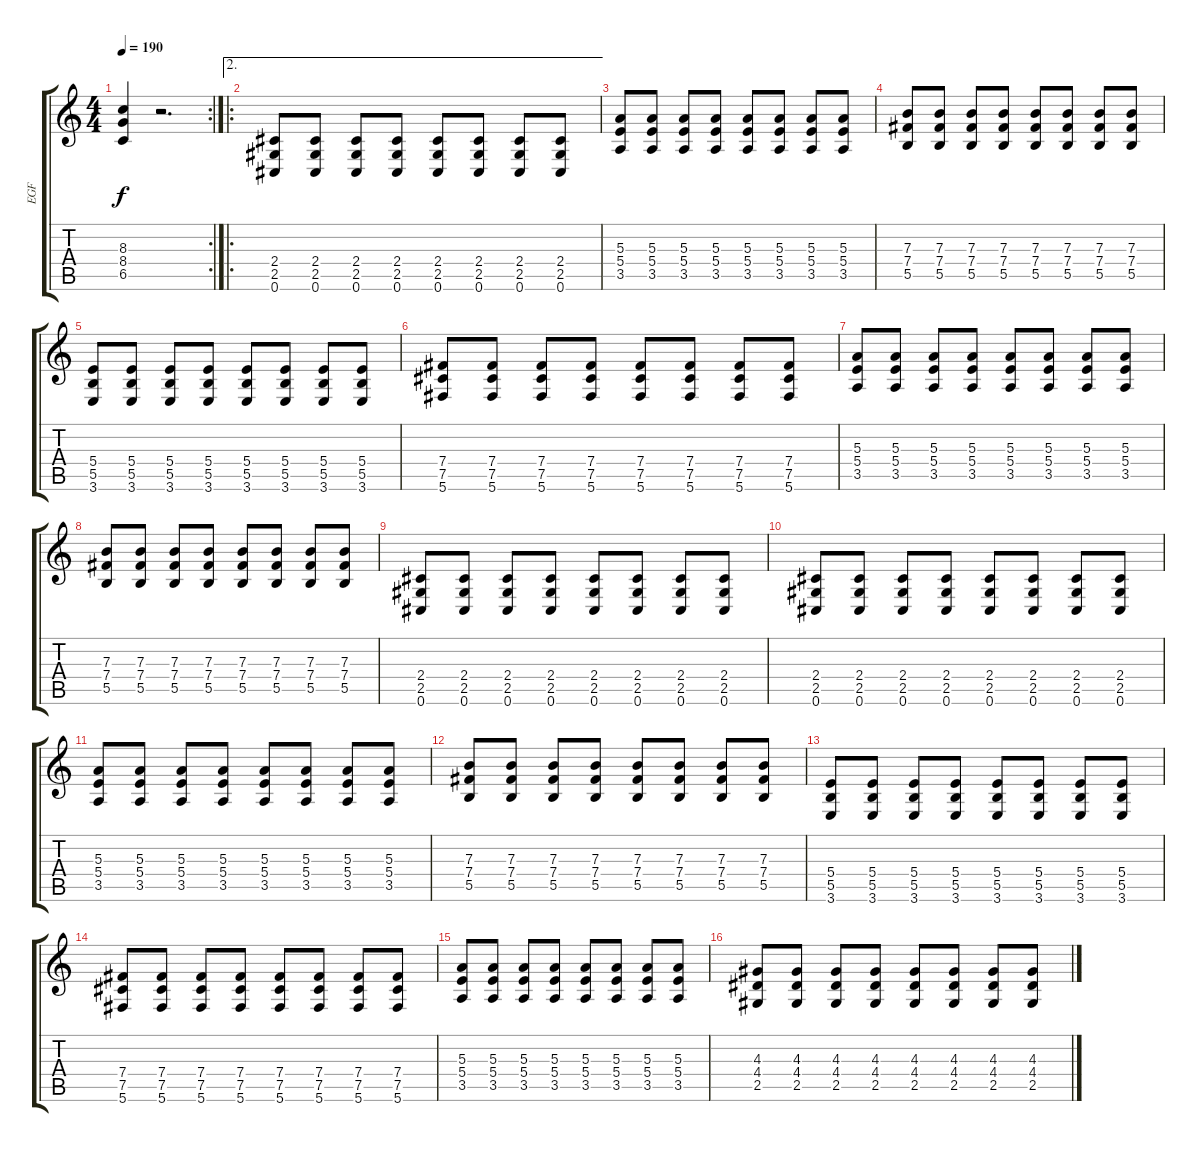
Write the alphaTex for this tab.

\track ("EGF" "EGF") {instrument distortionguitar}
\staff {score tabs}
\tuning (Db4 Ab3 E3 B2 Gb2 Db2) {hide}
\rc 2
\ts (4 4)
\tempo 190
\clef g2
\ks c
(8.3 8.4 6.5).4{dy f} r.2{d} |
\ae 2
\ro
(2.4 2.5 0.6).8 (2.4 2.5 0.6).8 (2.4 2.5 0.6).8 (2.4 2.5 0.6).8 (2.4 2.5 0.6).8 (2.4 2.5 0.6).8 (2.4 2.5 0.6).8 (2.4 2.5 0.6).8 |
(5.3 5.4 3.5).8 (5.3 5.4 3.5).8 (5.3 5.4 3.5).8 (5.3 5.4 3.5).8 (5.3 5.4 3.5).8 (5.3 5.4 3.5).8 (5.3 5.4 3.5).8 (5.3 5.4 3.5).8 |
(7.3 7.4 5.5).8 (7.3 7.4 5.5).8 (7.3 7.4 5.5).8 (7.3 7.4 5.5).8 (7.3 7.4 5.5).8 (7.3 7.4 5.5).8 (7.3 7.4 5.5).8 (7.3 7.4 5.5).8 |
(5.4 5.5 3.6).8 (5.4 5.5 3.6).8 (5.4 5.5 3.6).8 (5.4 5.5 3.6).8 (5.4 5.5 3.6).8 (5.4 5.5 3.6).8 (5.4 5.5 3.6).8 (5.4 5.5 3.6).8 |
(7.4 7.5 5.6).8 (7.4 7.5 5.6).8 (7.4 7.5 5.6).8 (7.4 7.5 5.6).8 (7.4 7.5 5.6).8 (7.4 7.5 5.6).8 (7.4 7.5 5.6).8 (7.4 7.5 5.6).8 |
(5.3 5.4 3.5).8 (5.3 5.4 3.5).8 (5.3 5.4 3.5).8 (5.3 5.4 3.5).8 (5.3 5.4 3.5).8 (5.3 5.4 3.5).8 (5.3 5.4 3.5).8 (5.3 5.4 3.5).8 |
(7.3 7.4 5.5).8 (7.3 7.4 5.5).8 (7.3 7.4 5.5).8 (7.3 7.4 5.5).8 (7.3 7.4 5.5).8 (7.3 7.4 5.5).8 (7.3 7.4 5.5).8 (7.3 7.4 5.5).8 |
(2.4 2.5 0.6).8 (2.4 2.5 0.6).8 (2.4 2.5 0.6).8 (2.4 2.5 0.6).8 (2.4 2.5 0.6).8 (2.4 2.5 0.6).8 (2.4 2.5 0.6).8 (2.4 2.5 0.6).8 |
(2.4 2.5 0.6).8 (2.4 2.5 0.6).8 (2.4 2.5 0.6).8 (2.4 2.5 0.6).8 (2.4 2.5 0.6).8 (2.4 2.5 0.6).8 (2.4 2.5 0.6).8 (2.4 2.5 0.6).8 |
(5.3 5.4 3.5).8 (5.3 5.4 3.5).8 (5.3 5.4 3.5).8 (5.3 5.4 3.5).8 (5.3 5.4 3.5).8 (5.3 5.4 3.5).8 (5.3 5.4 3.5).8 (5.3 5.4 3.5).8 |
(7.3 7.4 5.5).8 (7.3 7.4 5.5).8 (7.3 7.4 5.5).8 (7.3 7.4 5.5).8 (7.3 7.4 5.5).8 (7.3 7.4 5.5).8 (7.3 7.4 5.5).8 (7.3 7.4 5.5).8 |
(5.4 5.5 3.6).8 (5.4 5.5 3.6).8 (5.4 5.5 3.6).8 (5.4 5.5 3.6).8 (5.4 5.5 3.6).8 (5.4 5.5 3.6).8 (5.4 5.5 3.6).8 (5.4 5.5 3.6).8 |
(7.4 7.5 5.6).8 (7.4 7.5 5.6).8 (7.4 7.5 5.6).8 (7.4 7.5 5.6).8 (7.4 7.5 5.6).8 (7.4 7.5 5.6).8 (7.4 7.5 5.6).8 (7.4 7.5 5.6).8 |
(5.3 5.4 3.5).8 (5.3 5.4 3.5).8 (5.3 5.4 3.5).8 (5.3 5.4 3.5).8 (5.3 5.4 3.5).8 (5.3 5.4 3.5).8 (5.3 5.4 3.5).8 (5.3 5.4 3.5).8 |
(4.3 4.4 2.5).8 (4.3 4.4 2.5).8 (4.3 4.4 2.5).8 (4.3 4.4 2.5).8 (4.3 4.4 2.5).8 (4.3 4.4 2.5).8 (4.3 4.4 2.5).8 (4.3 4.4 2.5).8
